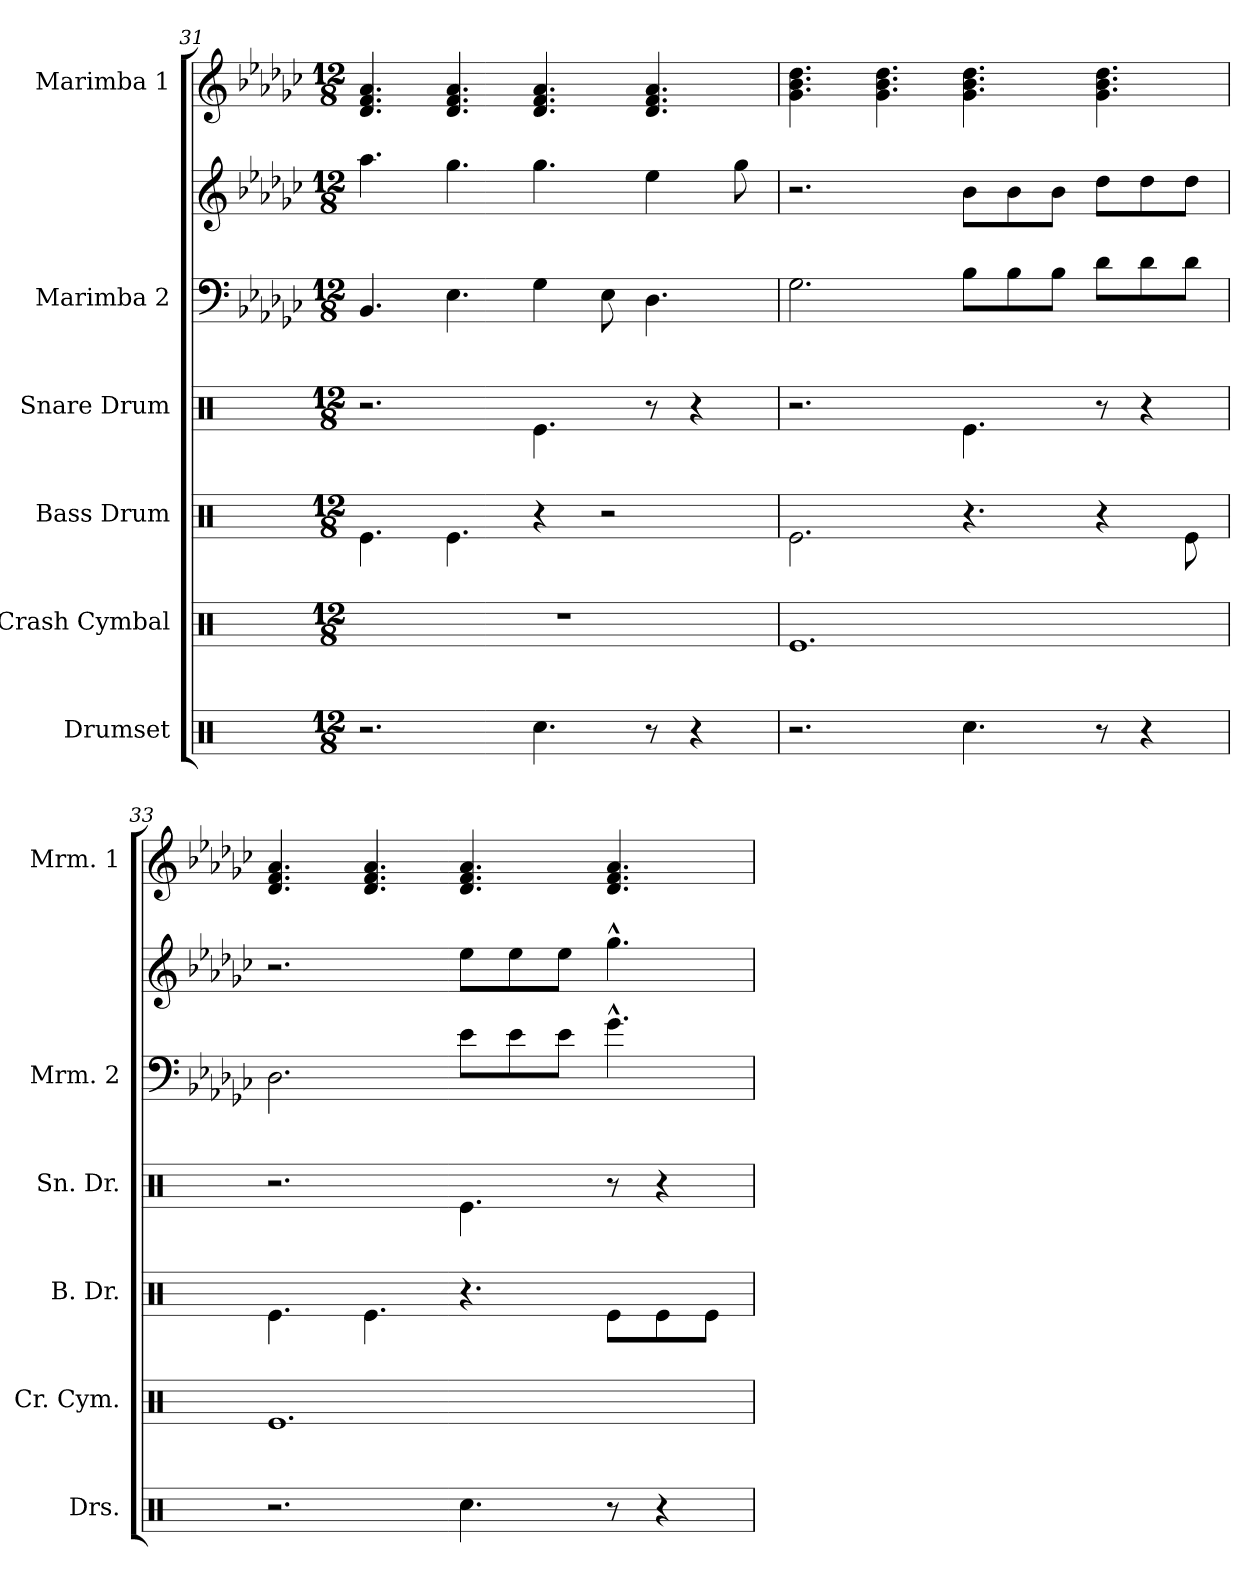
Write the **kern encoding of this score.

**kern	**kern	**kern	**kern	**kern	**kern	**kern
*part6	*part5	*part4	*part3	*part2	*part2	*part1
*staff7	*staff6	*staff5	*staff4	*staff3	*staff2	*staff1
*I"Drumset	*I"Crash Cymbal	*I"Bass Drum	*I"Snare Drum	*I"Marimba 2	*	*I"Marimba 1
*I'Drs.	*I'Cr. Cym.	*I'B. Dr.	*I'Sn. Dr.	*I'Mrm. 2	*	*I'Mrm. 1
*clefX	*clefX	*clefX	*clefX	*clefF4	*clefG2	*clefG2
*k[]	*k[]	*k[]	*k[]	*k[b-e-a-d-g-c-]	*k[b-e-a-d-g-c-]	*k[b-e-a-d-g-c-]
*M12/8	*M12/8	*M12/8	*M12/8	*M12/8	*M12/8	*M12/8
=31	=31	=31	=31	=31	=31	=31
2.r	1.r	4.Re\	2.r	4.BB-/	4.aa-\	4.d-/ 4.f/ 4.a-/
.	.	4.Re\	.	4.E-\	4.gg-\	4.d-/ 4.f/ 4.a-/
4.Rcc\	.	4r	4.Re\	4G-\	4.gg-\	4.d-/ 4.f/ 4.a-/
.	.	2r	.	8E-\	.	.
8r	.	.	8r	4.D-\	4ee-\	4.d-/ 4.f/ 4.a-/
4r	.	.	4r	.	.	.
.	.	.	.	.	8gg-\	.
!!LO:LB:g=z
=32	=32	=32	=32	=32	=32	=32
2.r	1.Re	2.Re\	2.r	2.G-\	2.r	4.g-\ 4.b-\ 4.dd-\
.	.	.	.	.	.	4.g-\ 4.b-\ 4.dd-\
4.Rcc\	.	4.r	4.Re\	8B-\L	8b-\L	4.g-\ 4.b-\ 4.dd-\
.	.	.	.	8B-\	8b-\	.
.	.	.	.	8B-\J	8b-\J	.
8r	.	4r	8r	8d-\L	8dd-\L	4.g-\ 4.b-\ 4.dd-\
4r	.	.	4r	8d-\	8dd-\	.
.	.	8Re\	.	8d-\J	8dd-\J	.
=33	=33	=33	=33	=33	=33	=33
2.r	1.Re	4.Re\	2.r	2.D-\	2.r	4.d-/ 4.f/ 4.a-/
.	.	4.Re\	.	.	.	4.d-/ 4.f/ 4.a-/
4.Rcc\	.	4.r	4.Re\	8e-\L	8ee-\L	4.d-/ 4.f/ 4.a-/
.	.	.	.	8e-\	8ee-\	.
.	.	.	.	8e-\J	8ee-\J	.
8r	.	8Re\L	8r	4.g-^^\	4.gg-^^\	4.d-/ 4.f/ 4.a-/
4r	.	8Re\	4r	.	.	.
.	.	8Re\J	.	.	.	.
=	=	=	=	=	=	=
*-	*-	*-	*-	*-	*-	*-
